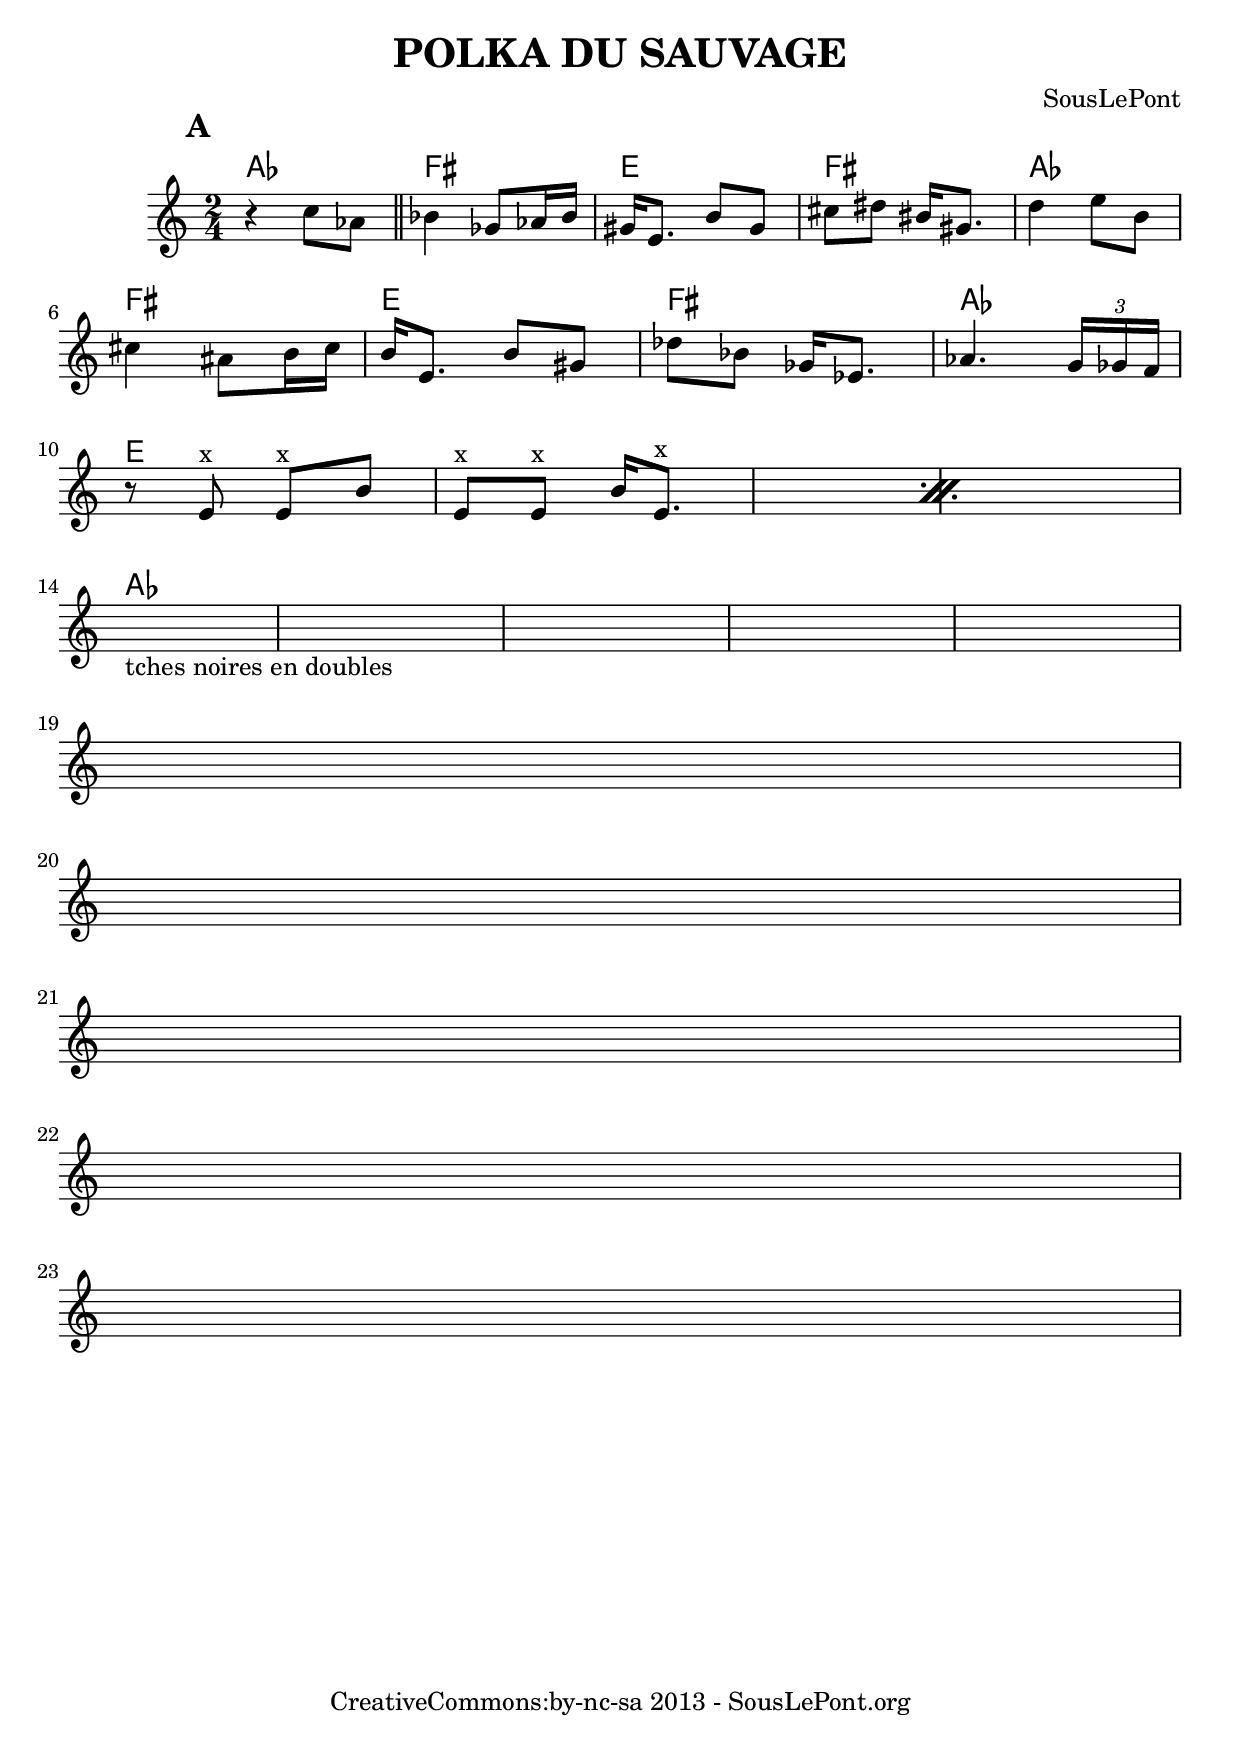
\version "2.10.0"
#(set-default-paper-size "a4")
#(set-global-staff-size 22)

\header{
	title = "POLKA DU SAUVAGE"
	subtitle = ""
	composer = "SousLePont"
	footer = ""
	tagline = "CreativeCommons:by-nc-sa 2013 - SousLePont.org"
	dedication = ""
}
%Décommente la ligne suivante pour gagner de la place
%\paper {between-system-space = 1.0\cm between-system-padding = 1 ragged-bottom=##f ragged-last-bottom=##f }
pipeSymbol = {\bar ":|:" \break \mark \default}

harmonies = { \chords {
     aes2 fis e fis  aes2\break
      fis e fis aes |\break
      e s s s  \break
     aes s s s |
}}
melodie   = \relative c'' { 
\time 2/4\mark \default
r4 c8 aes \bar"||" bes4 ges8 aes16 bes
gis e8. b'8 gis cis dis bis16 gis8.  
d'4 e8 b cis4 ais8 b16 cis b e,8. b'8 gis
des' bes ges16 es8. aes4. \times 2/3 {g16 ges f}
\repeat percent 2 {r8 e^x e^x b' e,^x e^x b'16 e,8.^x}
s2-"tches noires en doubles" s s s
s\break s\break s \break s\break s \break s\break


}
droite    = \transpose c c { 

}
gauche    = \transpose c c { 

}

\score {
  <<
	\new ChordNames \harmonies	%grave les accords au dessus 	
	\new Staff = "" { \clef "treble" \override Score.RehearsalMark #'padding = #5 \set Score.markFormatter = #format-mark-circle-letters \set Score.skipBars = ##t \melodie }

%	\new PianoStaff = "" <<
%       \new Staff = "droite" \with {\override StaffSymbol #'staff-space = #(magstep -3)\override StaffSymbol #'thickness = #(magstep -3)}  {\set fontSize = #-3 \droite }
%       \new Staff = "gauche" { \clef "bass" \gauche }
%       >>
  >>    
  \midi {
    }
  \layout {}
}

